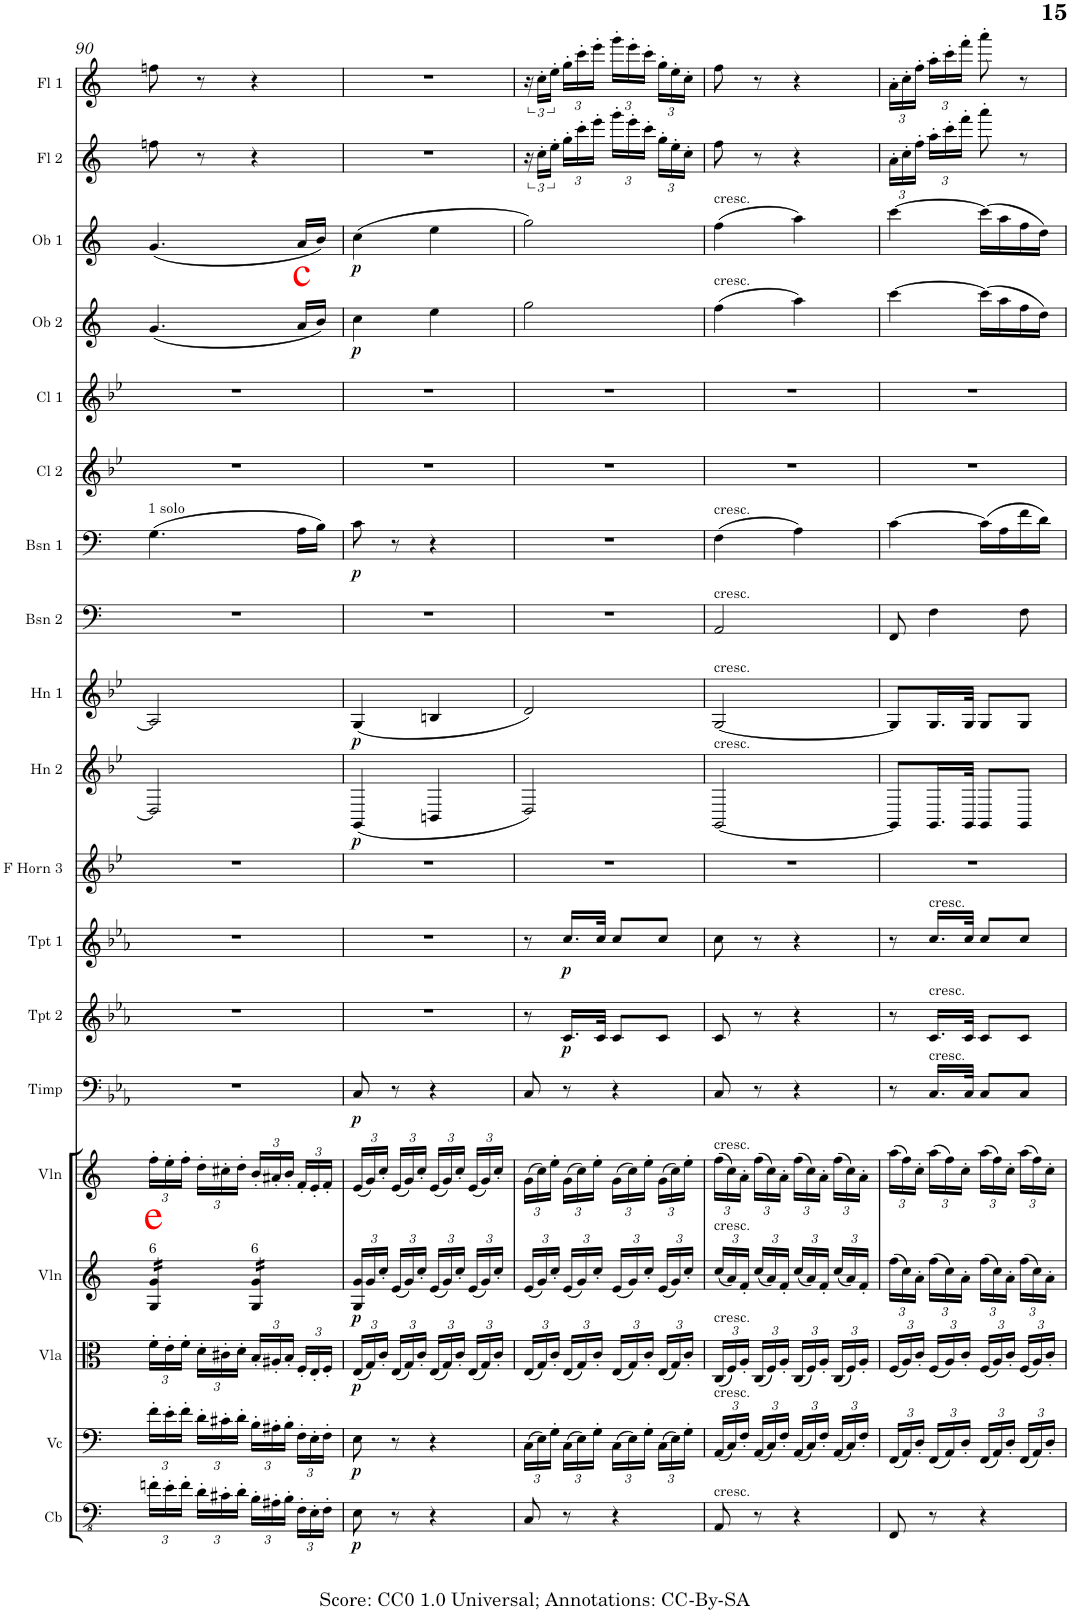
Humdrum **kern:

**kern	**dynam	**kern	**dynam	**kern	**dynam	**kern	**dynam	**kern	**text	**kern	**dynam	**kern	**dynam	**kern	**dynam	**kern	**kern	**dynam	**kern	**dynam	**kern	**kern	**dynam	**kern	**kern	**kern	**dynam	**kern	**text	**dynam	**kern	**kern
*part19	*part19	*part18	*part18	*part17	*part17	*part16	*part16	*part15	*part15	*part14	*part14	*part13	*part13	*part12	*part12	*part11	*part10	*part10	*part9	*part9	*part8	*part7	*part7	*part6	*part5	*part4	*part4	*part3	*part3	*part3	*part2	*part1
*staff19	*staff19	*staff18	*staff18	*staff17	*staff17	*staff16	*staff16	*staff15	*staff15	*staff14	*staff14	*staff13	*staff13	*staff12	*staff12	*staff11	*staff10	*staff10	*staff9	*staff9	*staff8	*staff7	*staff7	*staff6	*staff5	*staff4	*staff4	*staff3	*staff3	*staff3	*staff2	*staff1
*I"Contrabass	*	*I"Violoncello	*	*I"Viola	*	*I"Violin	*	*I"Violin	*	*I"Timpani	*	*I"C Trumpet 2	*	*I"C Trumpet 1	*	*I"F Horn 3	*I"F Horn 2	*	*I"F Horn 1	*	*I"Bassoon 2	*I"Bassoon 1	*	*I"Bb Clarinet 2	*I"Bb Clarinet 1	*I"Oboe 2	*	*I"Oboe 1	*	*	*I"Flute 2	*I"Flute 1
*I'Cb	*	*I'Vc	*	*I'Vla	*	*I'Vln	*	*I'Vln	*	*I'Timp	*	*I'Tpt 2	*	*I'Tpt 1	*	*I'F Horn 3	*I'Hn 2	*	*I'Hn 1	*	*I'Bsn 2	*I'Bsn 1	*	*I'Cl 2	*I'Cl 1	*I'Ob 2	*	*I'Ob 1	*	*	*I'Fl 2	*I'Fl 1
!!LO:PB:g=z
*clefFv4	*	*clefF4	*	*clefC3	*	*clefG2	*	*clefG2	*	*clefF4	*	*clefG2	*	*clefG2	*	*clefG2	*clefG2	*	*clefG2	*	*clefF4	*clefF4	*	*clefG2	*clefG2	*clefG2	*	*clefG2	*	*	*clefG2	*clefG2
*	*	*	*	*	*	*	*	*	*	*	*	*	*	*	*	*Trd4c7	*Trd4c7	*	*Trd4c7	*	*	*	*	*Trd1c2	*Trd1c2	*	*	*	*	*	*	*
*k[]	*	*k[]	*	*k[]	*	*k[]	*	*k[]	*	*k[b-e-a-]	*	*k[b-e-a-]	*	*k[b-e-a-]	*	*k[b-e-]	*k[b-e-]	*	*k[b-e-]	*	*k[]	*k[]	*	*k[b-e-]	*k[b-e-]	*k[]	*	*k[]	*	*	*k[]	*k[]
*C:	*	*C:	*	*C:	*	*C:	*	*C:	*	*	*	*	*	*	*	*	*	*	*	*	*C:	*C:	*	*	*	*C:	*	*C:	*	*	*C:	*C:
*M2/4	*	*M2/4	*	*M2/4	*	*M2/4	*	*M2/4	*	*M2/4	*	*M2/4	*	*M2/4	*	*M2/4	*M2/4	*	*M2/4	*	*M2/4	*M2/4	*	*M2/4	*M2/4	*M2/4	*	*M2/4	*	*	*M2/4	*M2/4
*Xbrackettup	*	*Xbrackettup	*	*Xbrackettup	*	*	*	*Xbrackettup	*	*	*	*	*	*	*	*	*	*	*	*	*	*	*	*	*	*	*	*	*	*	*	*
=90	=90	=90	=90	=90	=90	=90	=90	=90	=90	=90	=90	=90	=90	=90	=90	=90	=90	=90	=90	=90	=90	=90	=90	=90	=90	=90	=90	=90	=90	=90	=90	=90
!	!	!	!	!	!	!	!	!	!	!	!	!	!	!	!	!	!	!	!	!	!	!LO:TX:a:t=1 solo	!	!	!	!	!	!	!	!	!	!
!	!	!	!	!	!	!LO:TX:a:t=6	!	!	!	!	!	!	!	!	!	!	!	!	!	!	!	!	!	!	!	!	!	!	!	!	!	!
!	!	!	!	!	!	!	!	!	!LO:LY:b:color=#FF0000	!	!	!	!	!	!	!	!	!	!	!	!	!	!	!	!	!	!	!	!	!	!	!
*	*	*	*	*	*	*tremolo	*	*	*	*	*	*	*	*	*	*	*	*	*	*	*	*	*	*	*	*	*	*	*	*	*	*
24Fn'\LL	.	24f'\LL	.	24f'\LL	.	16G/ 16g/LL	.	24ff'\LL	e	2r	.	2r	.	2r	.	2r	2D/]	.	2A/]	.	2r	(4.G\	.	2r	2r	(4.g/	.	(4.g/	.	.	8ffn\	8ffn\
24E'\	.	24e'\	.	24e'\	.	.	.	24ee'\	.	.	.	.	.	.	.	.	.	.	.	.	.	.	.	.	.	.	.	.	.	.	.	.
.	.	.	.	.	.	16G/ 16g/	.	.	.	.	.	.	.	.	.	.	.	.	.	.	.	.	.	.	.	.	.	.	.	.	.	.
24F'\JJ	.	24f'\JJ	.	24f'\JJ	.	.	.	24ff'\JJ	.	.	.	.	.	.	.	.	.	.	.	.	.	.	.	.	.	.	.	.	.	.	.	.
24D'\LL	.	24d'\LL	.	24d'\LL	.	16G/ 16g/	.	24dd'\LL	.	.	.	.	.	.	.	.	.	.	.	.	.	.	.	.	.	.	.	.	.	.	8r	8r
24C#X'\	.	24c#X'\	.	24c#X'\	.	.	.	24cc#X'\	.	.	.	.	.	.	.	.	.	.	.	.	.	.	.	.	.	.	.	.	.	.	.	.
.	.	.	.	.	.	16G/ 16g/JJ	.	.	.	.	.	.	.	.	.	.	.	.	.	.	.	.	.	.	.	.	.	.	.	.	.	.
24D'\JJ	.	24d'\JJ	.	24d'\JJ	.	.	.	24dd'\JJ	.	.	.	.	.	.	.	.	.	.	.	.	.	.	.	.	.	.	.	.	.	.	.	.
!	!	!	!	!	!	!LO:TX:a:t=6	!	!	!	!	!	!	!	!	!	!	!	!	!	!	!	!	!	!	!	!	!	!	!	!	!	!
24BB'\LL	.	24B'\LL	.	24B'/LL	.	16G/ 16g/LL	.	24b'/LL	.	.	.	.	.	.	.	.	.	.	.	.	.	.	.	.	.	.	.	.	.	.	4r	4r
24AA#X'\	.	24A#X'\	.	24A#X'/	.	.	.	24a#X'/	.	.	.	.	.	.	.	.	.	.	.	.	.	.	.	.	.	.	.	.	.	.	.	.
.	.	.	.	.	.	16G/ 16g/	.	.	.	.	.	.	.	.	.	.	.	.	.	.	.	.	.	.	.	.	.	.	.	.	.	.
24BB'\JJ	.	24B'\JJ	.	24B'/JJ	.	.	.	24b'/JJ	.	.	.	.	.	.	.	.	.	.	.	.	.	.	.	.	.	.	.	.	.	.	.	.
!	!	!	!	!	!	!	!	!	!	!	!	!	!	!	!	!	!	!	!	!	!	!	!	!	!	!	!	!	!LO:LY:b:color=#FF0000	!	!	!
24FF'\LL	.	24F'\LL	.	24F'/LL	.	16G/ 16g/	.	24f'/LL	.	.	.	.	.	.	.	.	.	.	.	.	.	16A\LL	.	.	.	16a/LL	.	16a/LL	c	.	.	.
24EE'\	.	24E'\	.	24E'/	.	.	.	24e'/	.	.	.	.	.	.	.	.	.	.	.	.	.	.	.	.	.	.	.	.	.	.	.	.
.	.	.	.	.	.	16G/ 16g/JJ	.	.	.	.	.	.	.	.	.	.	.	.	.	.	.	16B\JJ)	.	.	.	16b/JJ)	.	16b/JJ)	.	.	.	.
*	*	*	*	*	*	*Xtremolo	*	*	*	*	*	*	*	*	*	*	*	*	*	*	*	*	*	*	*	*	*	*	*	*	*	*
24FF'\JJ	.	24F'\JJ	.	24F'/JJ	.	.	.	24f'/JJ	.	.	.	.	.	.	.	.	.	.	.	.	.	.	.	.	.	.	.	.	.	.	.	.
=91	=91	=91	=91	=91	=91	=91	=91	=91	=91	=91	=91	=91	=91	=91	=91	=91	=91	=91	=91	=91	=91	=91	=91	=91	=91	=91	=91	=91	=91	=91	=91	=91
*	*	*	*	*	*	*Xbrackettup	*	*	*	*	*	*	*	*	*	*	*	*	*	*	*	*	*	*	*	*	*	*	*	*	*	*
!	!LO:DY:b	!	!LO:DY:b	!	!LO:DY:b	!	!LO:DY:b	!	!	!	!LO:DY:b	!	!	!	!	!	!	!LO:DY:b	!	!LO:DY:b	!	!	!LO:DY:b	!	!	!	!LO:DY:b	!	!	!LO:DY:b	!	!
8EE\	p	8E\	p	(24E/LL	p	24G/ 24g/LL	p	(24e/LL	.	8C/	p	2r	.	2r	.	2r	(4GG/	p	(4G/	p	2r	8c\	p	2r	2r	4cc\	p	(4cc\	.	p	2r	2r
.	.	.	.	24G/)	.	24g/	.	24g/)	.	.	.	.	.	.	.	.	.	.	.	.	.	.	.	.	.	.	.	.	.	.	.	.
.	.	.	.	24c'/JJ	.	24cc'/JJ	.	24cc'/JJ	.	.	.	.	.	.	.	.	.	.	.	.	.	.	.	.	.	.	.	.	.	.	.	.
8r	.	8r	.	(24E/LL	.	(24e/LL	.	(24e/LL	.	8r	.	.	.	.	.	.	.	.	.	.	.	8r	.	.	.	.	.	.	.	.	.	.
.	.	.	.	24G/)	.	24g/)	.	24g/)	.	.	.	.	.	.	.	.	.	.	.	.	.	.	.	.	.	.	.	.	.	.	.	.
.	.	.	.	24c'/JJ	.	24cc'/JJ	.	24cc'/JJ	.	.	.	.	.	.	.	.	.	.	.	.	.	.	.	.	.	.	.	.	.	.	.	.
4r	.	4r	.	(24E/LL	.	(24e/LL	.	(24e/LL	.	4r	.	.	.	.	.	.	4BBn/	.	4Bn/	.	.	4r	.	.	.	4ee\	.	4ee\	.	.	.	.
.	.	.	.	24G/)	.	24g/)	.	24g/)	.	.	.	.	.	.	.	.	.	.	.	.	.	.	.	.	.	.	.	.	.	.	.	.
.	.	.	.	24c'/JJ	.	24cc'/JJ	.	24cc'/JJ	.	.	.	.	.	.	.	.	.	.	.	.	.	.	.	.	.	.	.	.	.	.	.	.
.	.	.	.	(24E/LL	.	(24e/LL	.	(24e/LL	.	.	.	.	.	.	.	.	.	.	.	.	.	.	.	.	.	.	.	.	.	.	.	.
.	.	.	.	24G/)	.	24g/)	.	24g/)	.	.	.	.	.	.	.	.	.	.	.	.	.	.	.	.	.	.	.	.	.	.	.	.
.	.	.	.	24c'/JJ	.	24cc'/JJ	.	24cc'/JJ	.	.	.	.	.	.	.	.	.	.	.	.	.	.	.	.	.	.	.	.	.	.	.	.
=92	=92	=92	=92	=92	=92	=92	=92	=92	=92	=92	=92	=92	=92	=92	=92	=92	=92	=92	=92	=92	=92	=92	=92	=92	=92	=92	=92	=92	=92	=92	=92	=92
8CC/	.	(24C\LL	.	(24E/LL	.	(24e/LL	.	(24g\LL	.	8C/	.	8r	.	8r	.	2r	2D/)	.	2d/)	.	2r	2r	.	2r	2r	2gg\	.	2gg\)	.	.	24r	24r
.	.	24E\)	.	24G/)	.	24g/)	.	24cc\)	.	.	.	.	.	.	.	.	.	.	.	.	.	.	.	.	.	.	.	.	.	.	24cc'\LL	24cc'\LL
.	.	24G'\JJ	.	24c'/JJ	.	24cc'/JJ	.	24ee'\JJ	.	.	.	.	.	.	.	.	.	.	.	.	.	.	.	.	.	.	.	.	.	.	24ee'\JJ	24ee'\JJ
*	*	*	*	*	*	*	*	*	*	*	*	*	*	*	*	*	*	*	*	*	*	*	*	*	*	*	*	*	*	*	*Xbrackettup	*Xbrackettup
!	!	!	!	!	!	!	!	!	!	!	!	!	!LO:DY:b	!	!LO:DY:b	!	!	!	!	!	!	!	!	!	!	!	!	!	!	!	!	!
8r	.	(24C\LL	.	(24E/LL	.	(24e/LL	.	(24g\LL	.	8r	.	16.c/LL	p	16.cc/LL	p	.	.	.	.	.	.	.	.	.	.	.	.	.	.	.	24gg'\LL	24gg'\LL
.	.	24E\)	.	24G/)	.	24g/)	.	24cc\)	.	.	.	.	.	.	.	.	.	.	.	.	.	.	.	.	.	.	.	.	.	.	24ccc'\	24ccc'\
.	.	24G'\JJ	.	24c'/JJ	.	24cc'/JJ	.	24ee'\JJ	.	.	.	.	.	.	.	.	.	.	.	.	.	.	.	.	.	.	.	.	.	.	24eee'\JJ	24eee'\JJ
.	.	.	.	.	.	.	.	.	.	.	.	32c/JJk	.	32cc/JJk	.	.	.	.	.	.	.	.	.	.	.	.	.	.	.	.	.	.
4r	.	(24C\LL	.	(24E/LL	.	(24e/LL	.	(24g\LL	.	4r	.	8c/L	.	8cc/L	.	.	.	.	.	.	.	.	.	.	.	.	.	.	.	.	24ggg'\LL	24ggg'\LL
.	.	24E\)	.	24G/)	.	24g/)	.	24cc\)	.	.	.	.	.	.	.	.	.	.	.	.	.	.	.	.	.	.	.	.	.	.	24eee'\	24eee'\
.	.	24G'\JJ	.	24c'/JJ	.	24cc'/JJ	.	24ee'\JJ	.	.	.	.	.	.	.	.	.	.	.	.	.	.	.	.	.	.	.	.	.	.	24ccc'\JJ	24ccc'\JJ
.	.	(24C\LL	.	(24E/LL	.	(24e/LL	.	(24g\LL	.	.	.	8c/J	.	8cc/J	.	.	.	.	.	.	.	.	.	.	.	.	.	.	.	.	24gg'\LL	24gg'\LL
.	.	24E\)	.	24G/)	.	24g/)	.	24cc\)	.	.	.	.	.	.	.	.	.	.	.	.	.	.	.	.	.	.	.	.	.	.	24ee'\	24ee'\
.	.	24G'\JJ	.	24c'/JJ	.	24cc'/JJ	.	24ee'\JJ	.	.	.	.	.	.	.	.	.	.	.	.	.	.	.	.	.	.	.	.	.	.	24cc'\JJ	24cc'\JJ
=93	=93	=93	=93	=93	=93	=93	=93	=93	=93	=93	=93	=93	=93	=93	=93	=93	=93	=93	=93	=93	=93	=93	=93	=93	=93	=93	=93	=93	=93	=93	=93	=93
!	!	!	!	!	!	!	!	!	!	!	!	!	!	!	!	!	!	!	!	!	!	!	!	!	!	!	!	!LO:TX:a:t=cresc.	!	!	!	!
!	!	!	!	!	!	!	!	!	!	!	!	!	!	!	!	!	!	!	!	!	!	!	!	!	!	!LO:TX:a:t=cresc.	!	!	!	!	!	!
!	!	!	!	!	!	!	!	!	!	!	!	!	!	!	!	!	!	!	!	!	!	!LO:TX:a:t=cresc.	!	!	!	!	!	!	!	!	!	!
!	!	!	!	!	!	!	!	!	!	!	!	!	!	!	!	!	!	!	!	!	!LO:TX:a:t=cresc.	!	!	!	!	!	!	!	!	!	!	!
!	!	!	!	!	!	!	!	!	!	!	!	!	!	!	!	!	!	!	!LO:TX:a:t=cresc.	!	!	!	!	!	!	!	!	!	!	!	!	!
!	!	!	!	!	!	!	!	!	!	!	!	!	!	!	!	!	!LO:TX:a:t=cresc.	!	!	!	!	!	!	!	!	!	!	!	!	!	!	!
!	!	!	!	!	!	!	!	!LO:TX:a:t=cresc.	!	!	!	!	!	!	!	!	!	!	!	!	!	!	!	!	!	!	!	!	!	!	!	!
!	!	!	!	!	!	!LO:TX:a:t=cresc.	!	!	!	!	!	!	!	!	!	!	!	!	!	!	!	!	!	!	!	!	!	!	!	!	!	!
!	!	!	!	!LO:TX:a:t=cresc.	!	!	!	!	!	!	!	!	!	!	!	!	!	!	!	!	!	!	!	!	!	!	!	!	!	!	!	!
!	!	!LO:TX:a:t=cresc.	!	!	!	!	!	!	!	!	!	!	!	!	!	!	!	!	!	!	!	!	!	!	!	!	!	!	!	!	!	!
!LO:TX:a:t=cresc.	!	!	!	!	!	!	!	!	!	!	!	!	!	!	!	!	!	!	!	!	!	!	!	!	!	!	!	!	!	!	!	!
8AAA/	.	(24AA/LL	.	(24C/LL	.	(24cc/LL	.	(24ff\LL	.	8C/	.	8c/	.	8cc\	.	2r	[2GG/	.	[2G/	.	2AA/	(4F\	.	2r	2r	(4ff\	.	(4ff\	.	.	8ff\	8ff\
.	.	24C/)	.	24F/)	.	24a/)	.	24cc\)	.	.	.	.	.	.	.	.	.	.	.	.	.	.	.	.	.	.	.	.	.	.	.	.
.	.	24F'/JJ	.	24A'/JJ	.	24f'/JJ	.	24a'\JJ	.	.	.	.	.	.	.	.	.	.	.	.	.	.	.	.	.	.	.	.	.	.	.	.
8r	.	(24AA/LL	.	(24C/LL	.	(24cc/LL	.	(24ff\LL	.	8r	.	8r	.	8r	.	.	.	.	.	.	.	.	.	.	.	.	.	.	.	.	8r	8r
.	.	24C/)	.	24F/)	.	24a/)	.	24cc\)	.	.	.	.	.	.	.	.	.	.	.	.	.	.	.	.	.	.	.	.	.	.	.	.
.	.	24F'/JJ	.	24A'/JJ	.	24f'/JJ	.	24a'\JJ	.	.	.	.	.	.	.	.	.	.	.	.	.	.	.	.	.	.	.	.	.	.	.	.
4r	.	(24AA/LL	.	(24C/LL	.	(24cc/LL	.	(24ff\LL	.	4r	.	4r	.	4r	.	.	.	.	.	.	.	4A\)	.	.	.	4aa\)	.	4aa\)	.	.	4r	4r
.	.	24C/)	.	24F/)	.	24a/)	.	24cc\)	.	.	.	.	.	.	.	.	.	.	.	.	.	.	.	.	.	.	.	.	.	.	.	.
.	.	24F'/JJ	.	24A'/JJ	.	24f'/JJ	.	24a'\JJ	.	.	.	.	.	.	.	.	.	.	.	.	.	.	.	.	.	.	.	.	.	.	.	.
.	.	(24AA/LL	.	(24C/LL	.	(24cc/LL	.	(24ff\LL	.	.	.	.	.	.	.	.	.	.	.	.	.	.	.	.	.	.	.	.	.	.	.	.
.	.	24C/)	.	24F/)	.	24a/)	.	24cc\)	.	.	.	.	.	.	.	.	.	.	.	.	.	.	.	.	.	.	.	.	.	.	.	.
.	.	24F'/JJ	.	24A'/JJ	.	24f'/JJ	.	24a'\JJ	.	.	.	.	.	.	.	.	.	.	.	.	.	.	.	.	.	.	.	.	.	.	.	.
=94	=94	=94	=94	=94	=94	=94	=94	=94	=94	=94	=94	=94	=94	=94	=94	=94	=94	=94	=94	=94	=94	=94	=94	=94	=94	=94	=94	=94	=94	=94	=94	=94
8FFF/	.	(24FF/LL	.	(24F/LL	.	(24ff\LL	.	(24aa\LL	.	8r	.	8r	.	8r	.	2r	8GG/L]	.	8G/L]	.	8FF/	[4c\	.	2r	2r	[4ccc\	.	[4ccc\	.	.	24a'\LL	24a'\LL
.	.	24AA/)	.	24A/)	.	24cc\)	.	24ff\)	.	.	.	.	.	.	.	.	.	.	.	.	.	.	.	.	.	.	.	.	.	.	24cc'\	24cc'\
.	.	24D'/JJ	.	24c'/JJ	.	24a'\JJ	.	24cc'\JJ	.	.	.	.	.	.	.	.	.	.	.	.	.	.	.	.	.	.	.	.	.	.	24ff'\JJ	24ff'\JJ
!	!	!	!	!	!	!	!	!	!	!	!	!	!	!LO:TX:a:t=cresc.	!	!	!	!	!	!	!	!	!	!	!	!	!	!	!	!	!	!
!	!	!	!	!	!	!	!	!	!	!	!	!LO:TX:a:t=cresc.	!	!	!	!	!	!	!	!	!	!	!	!	!	!	!	!	!	!	!	!
!	!	!	!	!	!	!	!	!	!	!LO:TX:a:t=cresc.	!	!	!	!	!	!	!	!	!	!	!	!	!	!	!	!	!	!	!	!	!	!
8r	.	(24FF/LL	.	(24F/LL	.	(24ff\LL	.	(24aa\LL	.	16.C/LL	.	16.c/LL	.	16.cc/LL	.	.	16.GG/L	.	16.G/L	.	4F\	.	.	.	.	.	.	.	.	.	24aa'\LL	24aa'\LL
.	.	24AA/)	.	24A/)	.	24cc\)	.	24ff\)	.	.	.	.	.	.	.	.	.	.	.	.	.	.	.	.	.	.	.	.	.	.	24ccc'\	24ccc'\
.	.	24D'/JJ	.	24c'/JJ	.	24a'\JJ	.	24cc'\JJ	.	.	.	.	.	.	.	.	.	.	.	.	.	.	.	.	.	.	.	.	.	.	24fff'\JJ	24fff'\JJ
.	.	.	.	.	.	.	.	.	.	32C/JJk	.	32c/JJk	.	32cc/JJk	.	.	32GG/JJk	.	32G/JJk	.	.	.	.	.	.	.	.	.	.	.	.	.
4r	.	(24FF/LL	.	(24F/LL	.	(24ff\LL	.	(24aa\LL	.	8C/L	.	8c/L	.	8cc/L	.	.	8GG/L	.	8G/L	.	.	(16c\LL]	.	.	.	(16ccc\LL]	.	(16ccc\LL]	.	.	8aaa'\	8aaa'\
.	.	24AA/)	.	24A/)	.	24cc\)	.	24ff\)	.	.	.	.	.	.	.	.	.	.	.	.	.	.	.	.	.	.	.	.	.	.	.	.
.	.	.	.	.	.	.	.	.	.	.	.	.	.	.	.	.	.	.	.	.	.	16A\	.	.	.	16aa\	.	16aa\	.	.	.	.
.	.	24D'/JJ	.	24c'/JJ	.	24a'\JJ	.	24cc'\JJ	.	.	.	.	.	.	.	.	.	.	.	.	.	.	.	.	.	.	.	.	.	.	.	.
.	.	(24FF/LL	.	(24F/LL	.	(24ff\LL	.	(24aa\LL	.	8C/J	.	8c/J	.	8cc/J	.	.	8GG/J	.	8G/J	.	8F\	16f\	.	.	.	16ff\	.	16ff\	.	.	8r	8r
.	.	24AA/)	.	24A/)	.	24cc\)	.	24ff\)	.	.	.	.	.	.	.	.	.	.	.	.	.	.	.	.	.	.	.	.	.	.	.	.
.	.	.	.	.	.	.	.	.	.	.	.	.	.	.	.	.	.	.	.	.	.	16d\JJ)	.	.	.	16dd\JJ)	.	16dd\JJ)	.	.	.	.
.	.	24D'/JJ	.	24c'/JJ	.	24a'\JJ	.	24cc'\JJ	.	.	.	.	.	.	.	.	.	.	.	.	.	.	.	.	.	.	.	.	.	.	.	.
=	=	=	=	=	=	=	=	=	=	=	=	=	=	=	=	=	=	=	=	=	=	=	=	=	=	=	=	=	=	=	=	=
*-	*-	*-	*-	*-	*-	*-	*-	*-	*-	*-	*-	*-	*-	*-	*-	*-	*-	*-	*-	*-	*-	*-	*-	*-	*-	*-	*-	*-	*-	*-	*-	*-
